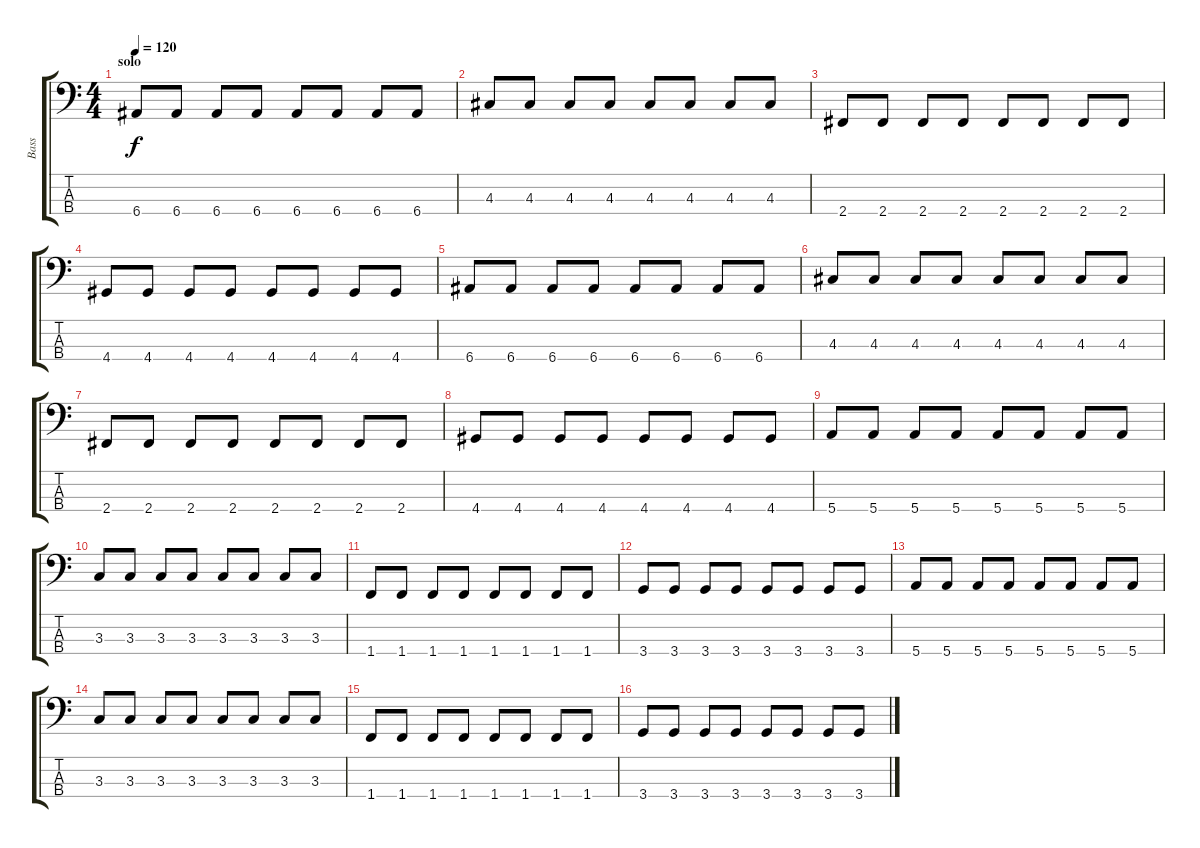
\track ("Bass" "Bass") {instrument electricbassfinger}
\staff {score tabs}
\tuning (G2 D2 A1 E1) {hide}
\ts (4 4)
\section ("" "solo")
\tempo 120
\clef f4
\ks c
6.4.8{dy f} 6.4.8 6.4.8 6.4.8 6.4.8 6.4.8 6.4.8 6.4.8 |
4.3.8 4.3.8 4.3.8 4.3.8 4.3.8 4.3.8 4.3.8 4.3.8 |
2.4.8 2.4.8 2.4.8 2.4.8 2.4.8 2.4.8 2.4.8 2.4.8 |
4.4.8 4.4.8 4.4.8 4.4.8 4.4.8 4.4.8 4.4.8 4.4.8 |
6.4.8 6.4.8 6.4.8 6.4.8 6.4.8 6.4.8 6.4.8 6.4.8 |
4.3.8 4.3.8 4.3.8 4.3.8 4.3.8 4.3.8 4.3.8 4.3.8 |
2.4.8 2.4.8 2.4.8 2.4.8 2.4.8 2.4.8 2.4.8 2.4.8 |
4.4.8 4.4.8 4.4.8 4.4.8 4.4.8 4.4.8 4.4.8 4.4.8 |
5.4.8 5.4.8 5.4.8 5.4.8 5.4.8 5.4.8 5.4.8 5.4.8 |
3.3.8 3.3.8 3.3.8 3.3.8 3.3.8 3.3.8 3.3.8 3.3.8 |
1.4.8 1.4.8 1.4.8 1.4.8 1.4.8 1.4.8 1.4.8 1.4.8 |
3.4.8 3.4.8 3.4.8 3.4.8 3.4.8 3.4.8 3.4.8 3.4.8 |
5.4.8 5.4.8 5.4.8 5.4.8 5.4.8 5.4.8 5.4.8 5.4.8 |
3.3.8 3.3.8 3.3.8 3.3.8 3.3.8 3.3.8 3.3.8 3.3.8 |
1.4.8 1.4.8 1.4.8 1.4.8 1.4.8 1.4.8 1.4.8 1.4.8 |
3.4.8 3.4.8 3.4.8 3.4.8 3.4.8 3.4.8 3.4.8 3.4.8
